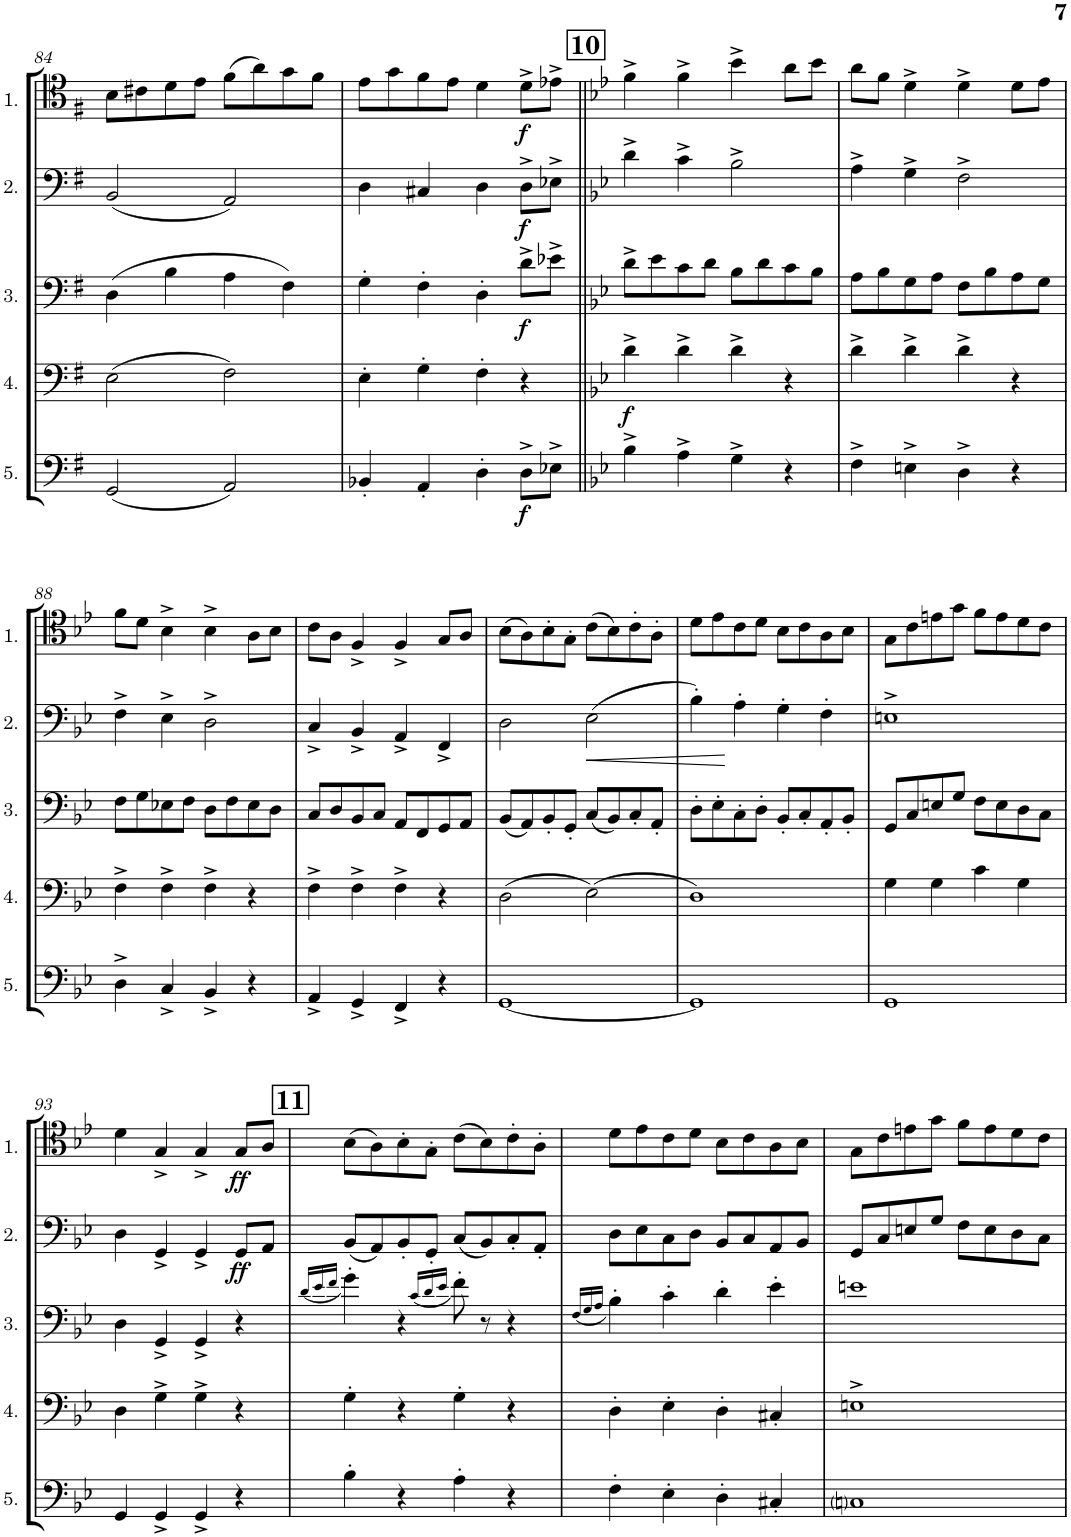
**kern	**dynam	**kern	**dynam	**kern	**dynam	**kern	**dynam	**kern	**dynam
*part5	*part5	*part4	*part4	*part3	*part3	*part2	*part2	*part1	*part1
*staff5	*staff5	*staff4	*staff4	*staff3	*staff3	*staff2	*staff2	*staff1	*staff1
*I"Cello 5	*	*I"Cello 4	*	*I"Cello 3	*	*I"Cello 2	*	*I"Cello 1	*
!!LO:PB:g=z
*clefF4	*	*clefF4	*	*clefF4	*	*clefF4	*	*clefC4	*
*k[f#]	*	*k[f#]	*	*k[f#]	*	*k[f#]	*	*k[f#]	*
*M2/2	*	*M2/2	*	*M2/2	*	*M2/2	*	*M2/2	*
*met(c|)	*	*met(c|)	*	*met(c|)	*	*met(c|)	*	*met(c|)	*
=84	=84	=84	=84	=84	=84	=84	=84	=84	=84
(2GG/	.	(2E\	.	(4D\	.	(2BB/	.	8B\L	.
.	.	.	.	.	.	.	.	8c#X\	.
.	.	.	.	4B\	.	.	.	8d\	.
.	.	.	.	.	.	.	.	8e\J	.
2AA/)	.	2F#\)	.	4A\	.	2AA/)	.	(8f#\L	.
.	.	.	.	.	.	.	.	8a\)	.
.	.	.	.	4F#\)	.	.	.	8g\	.
.	.	.	.	.	.	.	.	8f#\J	.
=85	=85	=85	=85	=85	=85	=85	=85	=85	=85
4BB-X'/	.	4E'\	.	4G'\	.	4D\	.	8e\L	.
.	.	.	.	.	.	.	.	8g\	.
4AA'/	.	4G'\	.	4F#'\	.	4C#X/	.	8f#\	.
.	.	.	.	.	.	.	.	8e\J	.
4D'\	.	4F#'\	.	4D'\	.	4D\	.	4d\	.
!	!LO:DY:b	!	!	!	!LO:DY:b	!	!LO:DY:b	!	!LO:DY:b
8D^\L	f	4r	.	8d^\L	f	8D^\L	f	8d^\L	f
8E-X^\J	.	.	.	8e-X^\J	.	8E-X^\J	.	8e-X^\J	.
!!LO:REH:place=s1:a:B:cj:fs=14:t=10
=86||	=86||	=86||	=86||	=86||	=86||	=86||	=86||	=86||	=86||
*k[b-e-]	*	*k[b-e-]	*	*k[b-e-]	*	*k[b-e-]	*	*k[b-e-]	*
!	!	!	!LO:DY:b	!	!	!	!	!	!
4B-^\	.	4d^\	f	8d^\L	.	4d^\	.	4f^\	.
.	.	.	.	8e-\	.	.	.	.	.
4A^\	.	4d^\	.	8c\	.	4c^\	.	4f^\	.
.	.	.	.	8d\J	.	.	.	.	.
4G^\	.	4d^\	.	8B-\L	.	2B-^\	.	4b-^\	.
.	.	.	.	8d\	.	.	.	.	.
4r	.	4r	.	8c\	.	.	.	8a\L	.
.	.	.	.	8B-\J	.	.	.	8b-\J	.
=87	=87	=87	=87	=87	=87	=87	=87	=87	=87
4F^\	.	4d^\	.	8A\L	.	4A^\	.	8a\L	.
.	.	.	.	8B-\	.	.	.	8f\J	.
4En^\	.	4d^\	.	8G\	.	4G^\	.	4d^\	.
.	.	.	.	8A\J	.	.	.	.	.
4D^\	.	4d^\	.	8F\L	.	2F^\	.	4d^\	.
.	.	.	.	8B-\	.	.	.	.	.
4r	.	4r	.	8A\	.	.	.	8d\L	.
.	.	.	.	8G\J	.	.	.	8e-\J	.
!!LO:LB:g=z
=88	=88	=88	=88	=88	=88	=88	=88	=88	=88
4D^\	.	4F^\	.	8F\L	.	4F^\	.	8f\L	.
.	.	.	.	8G\	.	.	.	8d\J	.
4C^/	.	4F^\	.	8E-X\	.	4E-^\	.	4B-^\	.
.	.	.	.	8F\J	.	.	.	.	.
4BB-^/	.	4F^\	.	8D\L	.	2D^\	.	4B-^\	.
.	.	.	.	8F\	.	.	.	.	.
4r	.	4r	.	8E-\	.	.	.	8A\L	.
.	.	.	.	8D\J	.	.	.	8B-\J	.
=89	=89	=89	=89	=89	=89	=89	=89	=89	=89
4AA^/	.	4F^\	.	8C/L	.	4C^/	.	8c\L	.
.	.	.	.	8D/	.	.	.	8A\J	.
4GG^/	.	4F^\	.	8BB-/	.	4BB-^/	.	4F^/	.
.	.	.	.	8C/J	.	.	.	.	.
4FF^/	.	4F^\	.	8AA/L	.	4AA^/	.	4F^/	.
.	.	.	.	8FF/	.	.	.	.	.
4r	.	4r	.	8GG/	.	4FF^/	.	8G/L	.
.	.	.	.	8AA/J	.	.	.	8A/J	.
=90	=90	=90	=90	=90	=90	=90	=90	=90	=90
[1GG	.	(2D\	.	(8BB-/L	.	2D\	.	(8B-\L	.
.	.	.	.	8AA/)	.	.	.	8A\)	.
.	.	.	.	8BB-'/	.	.	.	8B-'\	.
.	.	.	.	8GG'/J	.	.	.	8G'\J	.
!	!	!	!	!	!	!	!LO:HP:b	!	!
.	.	(2E-\)	.	(8C/L	.	(2E-\	<	(8c\L	.
.	.	.	.	8BB-/)	.	.	.	8B-\)	.
.	.	.	.	8C'/	.	.	.	8c'\	.
.	.	.	.	8AA'/J	.	.	.	8A'\J	.
=91	=91	=91	=91	=91	=91	=91	=91	=91	=91
1GG]	.	1D)	.	8D'\L	.	4B-'\)	.	8d\L	.
.	.	.	.	8E-'\	.	.	.	8e-\	.
.	.	.	.	8C'\	.	4A'\	[	8c\	.
.	.	.	.	8D'\J	.	.	.	8d\J	.
.	.	.	.	8BB-'/L	.	4G'\	.	8B-\L	.
.	.	.	.	8C'/	.	.	.	8c\	.
.	.	.	.	8AA'/	.	4F'\	.	8A\	.
.	.	.	.	8BB-'/J	.	.	.	8B-\J	.
=92	=92	=92	=92	=92	=92	=92	=92	=92	=92
1GG	.	4G\	.	8GG/L	.	1En^	.	8G\L	.
.	.	.	.	8C/	.	.	.	8c\	.
.	.	4G\	.	8En/	.	.	.	8en\	.
.	.	.	.	8G/J	.	.	.	8g\J	.
.	.	4c\	.	8F\L	.	.	.	8f\L	.
.	.	.	.	8E\	.	.	.	8e\	.
.	.	4G\	.	8D\	.	.	.	8d\	.
.	.	.	.	8C\J	.	.	.	8c\J	.
!!LO:LB:g=z
=93	=93	=93	=93	=93	=93	=93	=93	=93	=93
4GG/	.	4D\	.	4D\	.	4D\	.	4d\	.
4GG^/	.	4G^\	.	4GG^/	.	4GG^/	.	4G^/	.
4GG^/	.	4G^\	.	4GG^/	.	4GG^/	.	4G^/	.
!	!	!	!	!	!	!	!LO:DY:b	!	!LO:DY:b
4r	.	4r	.	4r	.	8GG/L	ff	8G/L	ff
.	.	.	.	.	.	8AA/J	.	8A/J	.
!!LO:REH:place=s1:a:B:cj:fs=14:t=11
=94	=94	=94	=94	=94	=94	=94	=94	=94	=94
.	.	.	.	(16qd/LL	.	.	.	.	.
.	.	.	.	16qe-/	.	.	.	.	.
.	.	.	.	16qf/JJ	.	.	.	.	.
4B-'\	.	4G'\	.	4g'\)	.	(8BB-/L	.	(8B-\L	.
.	.	.	.	.	.	8AA/)	.	8A\)	.
4r	.	4r	.	4r	.	8BB-'/	.	8B-'\	.
.	.	.	.	.	.	8GG'/J	.	8G'\J	.
.	.	.	.	(16qc/LL	.	.	.	.	.
.	.	.	.	16qd/	.	.	.	.	.
.	.	.	.	16qe-/JJ	.	.	.	.	.
4A'\	.	4G'\	.	8f'\)	.	(8C/L	.	(8c\L	.
.	.	.	.	8r	.	8BB-/)	.	8B-\)	.
4r	.	4r	.	4r	.	8C'/	.	8c'\	.
.	.	.	.	.	.	8AA'/J	.	8A'\J	.
=95	=95	=95	=95	=95	=95	=95	=95	=95	=95
.	.	.	.	(16qF/LL	.	.	.	.	.
.	.	.	.	16qG/	.	.	.	.	.
.	.	.	.	16qA/JJ	.	.	.	.	.
4F'\	.	4D'\	.	4B-'\)	.	8D\L	.	8d\L	.
.	.	.	.	.	.	8E-\	.	8e-\	.
4E-'\	.	4E-'\	.	4c'\	.	8C\	.	8c\	.
.	.	.	.	.	.	8D\J	.	8d\J	.
4D'\	.	4D'\	.	4d'\	.	8BB-/L	.	8B-\L	.
.	.	.	.	.	.	8C/	.	8c\	.
4C#X'/	.	4C#X'/	.	4e-'\	.	8AA/	.	8A\	.
.	.	.	.	.	.	8BB-/J	.	8B-\J	.
=96	=96	=96	=96	=96	=96	=96	=96	=96	=96
1Cni	.	1En^	.	1en	.	8GG/L	.	8G\L	.
.	.	.	.	.	.	8C/	.	8c\	.
.	.	.	.	.	.	8En/	.	8en\	.
.	.	.	.	.	.	8G/J	.	8g\J	.
.	.	.	.	.	.	8F\L	.	8f\L	.
.	.	.	.	.	.	8E\	.	8e\	.
.	.	.	.	.	.	8D\	.	8d\	.
.	.	.	.	.	.	8C\J	.	8c\J	.
=	=	=	=	=	=	=	=	=	=
*-	*-	*-	*-	*-	*-	*-	*-	*-	*-
